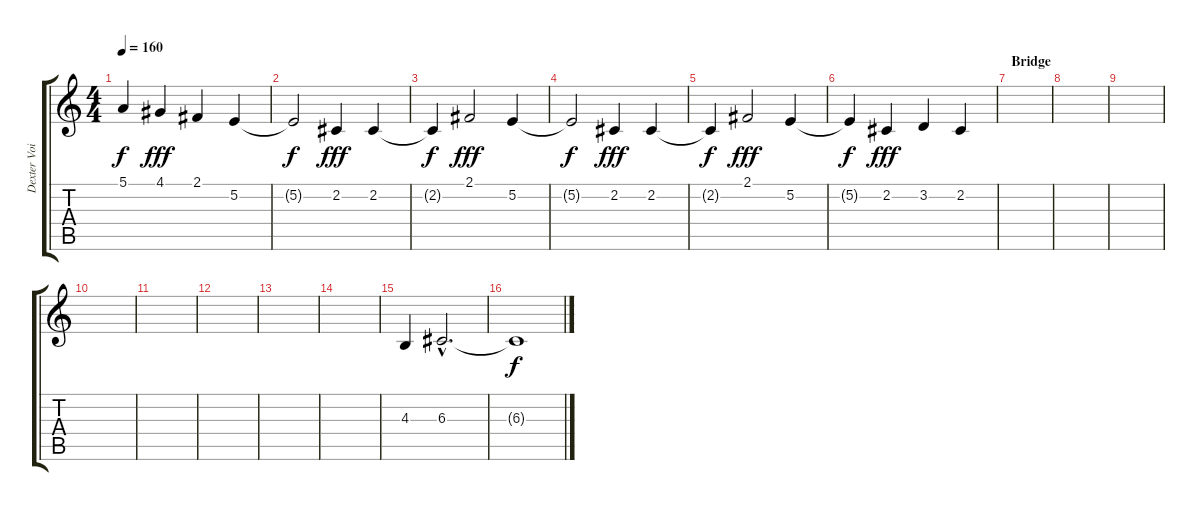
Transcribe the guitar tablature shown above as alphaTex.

\track ("Dexter Voice" "Dexter Voi") {instrument fx7echoes}
\staff {score tabs}
\tuning (E4 B3 G3 D3 A2 E2) {hide}
\ts (4 4)
\tempo 160
\clef g2
\ks c
5.1{t}.4{dy f} 4.1.4{dy fff} 2.1.4 5.2.4 |
5.2{t}.2{dy f} 2.2.4{dy fff} 2.2.4 |
2.2{t}.4{dy f} 2.1.2{dy fff} 5.2.4 |
5.2{t}.2{dy f} 2.2.4{dy fff} 2.2.4 |
2.2{t}.4{dy f} 2.1.2{dy fff} 5.2.4 |
5.2{t}.4{dy f} 2.2.4{dy fff} 3.2.4 2.2.4 |
\section ("" "Bridge")
|
|
|
|
|
|
|
|
\section ("" "")
4.3.4 6.3{hac}.2{d} |
6.3{t}.1{dy f}
